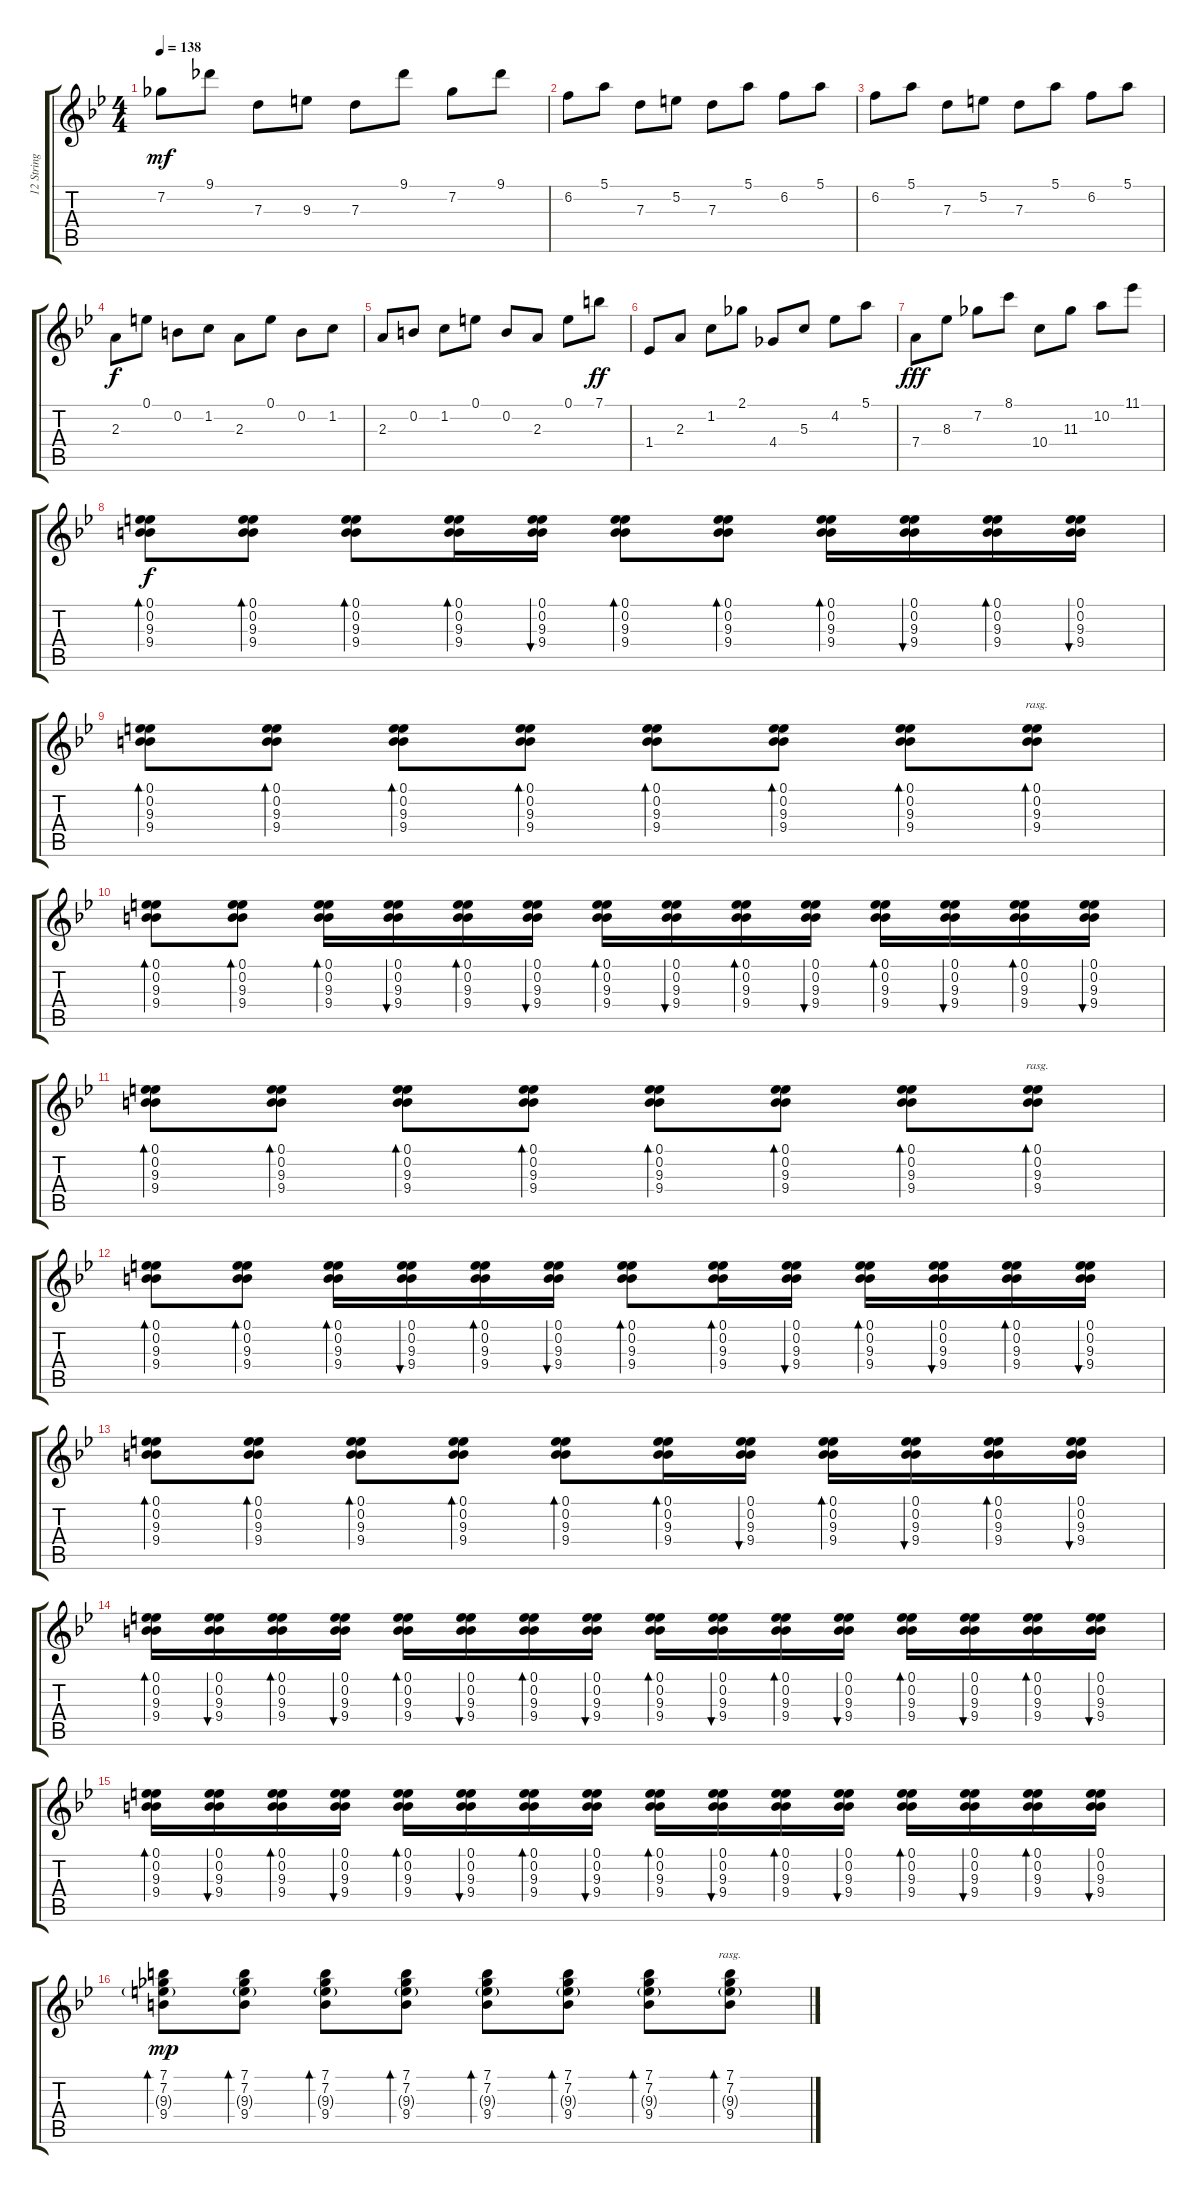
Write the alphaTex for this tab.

\track ("12 String Guitar" "12 String ") {instrument acousticguitarnylon}
\staff {score tabs}
\tuning (E4 B3 G3 D3 A2 E2) {hide}
\ts (4 4)
\tempo 138
\clef g2
\ks gminor
7.2.8{dy mf} 9.1.8 7.3.8 9.3.8 7.3.8 9.1.8 7.2.8 9.1.8 |
6.2.8 5.1.8 7.3.8 5.2.8 7.3.8 5.1.8 6.2.8 5.1.8 |
6.2.8 5.1.8 7.3.8 5.2.8 7.3.8 5.1.8 6.2.8 5.1.8 |
2.3.8{dy f} 0.1.8 0.2.8 1.2.8 2.3.8 0.1.8 0.2.8 1.2.8 |
2.3.8 0.2.8 1.2.8 0.1.8 0.2.8 2.3.8 0.1.8 7.1.8{dy ff} |
1.4.8 2.3.8 1.2.8 2.1.8 4.4.8 5.3.8 4.2.8 5.1.8 |
7.4.8{dy fff} 8.3.8 7.2.8 8.1.8 10.4.8 11.3.8 10.2.8 11.1.8 |
(0.1 0.2 9.3 9.4).8{bd 120 dy f} (0.1 0.2 9.3 9.4).8{bd 120} (0.1 0.2 9.3 9.4).8{bd 120} (0.1 0.2 9.3 9.4).16{bd 120} (0.1 0.2 9.3 9.4).16{bu 120} (0.1 0.2 9.3 9.4).8{bd 120} (0.1 0.2 9.3 9.4).8{bd 120} (0.1 0.2 9.3 9.4).16{bd 120} (0.1 0.2 9.3 9.4).16{bu 120} (0.1 0.2 9.3 9.4).16{bd 120} (0.1 0.2 9.3 9.4).16{bu 120} |
(0.1 0.2 9.3 9.4).8{bd 120} (0.1 0.2 9.3 9.4).8{bd 120} (0.1 0.2 9.3 9.4).8{bd 120} (0.1 0.2 9.3 9.4).8{bd 120} (0.1 0.2 9.3 9.4).8{bd 120} (0.1 0.2 9.3 9.4).8{bd 120} (0.1 0.2 9.3 9.4).8{bd 120} (0.1 0.2 9.3 9.4).8{bd 480 rasg ii} |
(0.1 0.2 9.3 9.4).8{bd 120} (0.1 0.2 9.3 9.4).8{bd 120} (0.1 0.2 9.3 9.4).16{bd 120} (0.1 0.2 9.3 9.4).16{bu 120} (0.1 0.2 9.3 9.4).16{bd 120} (0.1 0.2 9.3 9.4).16{bu 120} (0.1 0.2 9.3 9.4).16{bd 120} (0.1 0.2 9.3 9.4).16{bu 120} (0.1 0.2 9.3 9.4).16{bd 120} (0.1 0.2 9.3 9.4).16{bu 120} (0.1 0.2 9.3 9.4).16{bd 120} (0.1 0.2 9.3 9.4).16{bu 120} (0.1 0.2 9.3 9.4).16{bd 120} (0.1 0.2 9.3 9.4).16{bu 120} |
(0.1 0.2 9.3 9.4).8{bd 120} (0.1 0.2 9.3 9.4).8{bd 120} (0.1 0.2 9.3 9.4).8{bd 120} (0.1 0.2 9.3 9.4).8{bd 120} (0.1 0.2 9.3 9.4).8{bd 120} (0.1 0.2 9.3 9.4).8{bd 120} (0.1 0.2 9.3 9.4).8{bd 120} (0.1 0.2 9.3 9.4).8{bd 480 rasg ii} |
(0.1 0.2 9.3 9.4).8{bd 120} (0.1 0.2 9.3 9.4).8{bd 120} (0.1 0.2 9.3 9.4).16{bd 120} (0.1 0.2 9.3 9.4).16{bu 120} (0.1 0.2 9.3 9.4).16{bd 120} (0.1 0.2 9.3 9.4).16{bu 120} (0.1 0.2 9.3 9.4).8{bd 120} (0.1 0.2 9.3 9.4).16{bd 120} (0.1 0.2 9.3 9.4).16{bu 120} (0.1 0.2 9.3 9.4).16{bd 120} (0.1 0.2 9.3 9.4).16{bu 120} (0.1 0.2 9.3 9.4).16{bd 120} (0.1 0.2 9.3 9.4).16{bu 120} |
(0.1 0.2 9.3 9.4).8{bd 120} (0.1 0.2 9.3 9.4).8{bd 120} (0.1 0.2 9.3 9.4).8{bd 120} (0.1 0.2 9.3 9.4).8{bd 120} (0.1 0.2 9.3 9.4).8{bd 120} (0.1 0.2 9.3 9.4).16{bd 120} (0.1 0.2 9.3 9.4).16{bu 120} (0.1 0.2 9.3 9.4).16{bd 120} (0.1 0.2 9.3 9.4).16{bu 120} (0.1 0.2 9.3 9.4).16{bd 120} (0.1 0.2 9.3 9.4).16{bu 120} |
(0.1 0.2 9.3 9.4).16{bd 120} (0.1 0.2 9.3 9.4).16{bu 120} (0.1 0.2 9.3 9.4).16{bd 120} (0.1 0.2 9.3 9.4).16{bu 120} (0.1 0.2 9.3 9.4).16{bd 120} (0.1 0.2 9.3 9.4).16{bu 120} (0.1 0.2 9.3 9.4).16{bd 120} (0.1 0.2 9.3 9.4).16{bu 120} (0.1 0.2 9.3 9.4).16{bd 120} (0.1 0.2 9.3 9.4).16{bu 120} (0.1 0.2 9.3 9.4).16{bd 120} (0.1 0.2 9.3 9.4).16{bu 120} (0.1 0.2 9.3 9.4).16{bd 120} (0.1 0.2 9.3 9.4).16{bu 120} (0.1 0.2 9.3 9.4).16{bd 120} (0.1 0.2 9.3 9.4).16{bu 120} |
(0.1 0.2 9.3 9.4).16{bd 120} (0.1 0.2 9.3 9.4).16{bu 120} (0.1 0.2 9.3 9.4).16{bd 120} (0.1 0.2 9.3 9.4).16{bu 120} (0.1 0.2 9.3 9.4).16{bd 120} (0.1 0.2 9.3 9.4).16{bu 120} (0.1 0.2 9.3 9.4).16{bd 120} (0.1 0.2 9.3 9.4).16{bu 120} (0.1 0.2 9.3 9.4).16{bd 120} (0.1 0.2 9.3 9.4).16{bu 120} (0.1 0.2 9.3 9.4).16{bd 120} (0.1 0.2 9.3 9.4).16{bu 120} (0.1 0.2 9.3 9.4).16{bd 120} (0.1 0.2 9.3 9.4).16{bu 120} (0.1 0.2 9.3 9.4).16{bd 120} (0.1 0.2 9.3 9.4).16{bu 120} |
(7.1 7.2 9.3{g} 9.4).8{bd 120 dy mp} (7.1 7.2 9.3{g} 9.4).8{bd 120} (7.1 7.2 9.3{g} 9.4).8{bd 120} (7.1 7.2 9.3{g} 9.4).8{bd 120} (7.1 7.2 9.3{g} 9.4).8{bd 120} (7.1 7.2 9.3{g} 9.4).8{bd 120} (7.1 7.2 9.3{g} 9.4).8{bd 120} (7.1 7.2 9.3{g} 9.4).8{bd 480 rasg ii}
